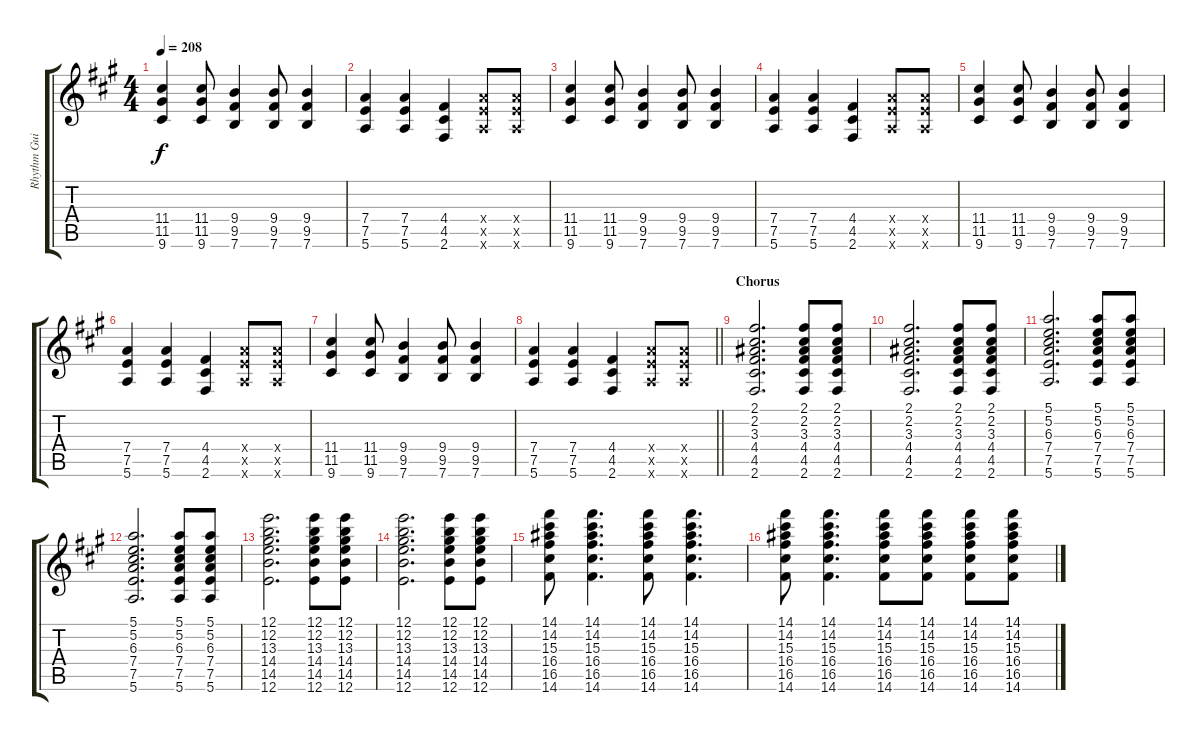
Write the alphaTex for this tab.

\track ("Rhythm Guitar" "Rhythm Gui") {instrument overdrivenguitar}
\staff {score tabs}
\tuning (E4 B3 G3 D3 A2 E2) {hide}
\ts (4 4)
\tempo 208
\clef g2
\ks a
(11.4 11.5 9.6).4{dy f} (11.4 11.5 9.6).8 (9.4 9.5 7.6).4 (9.4 9.5 7.6).8 (9.4 9.5 7.6).4 |
(7.4 7.5 5.6).4 (7.4 7.5 5.6).4 (4.4 4.5 2.6).4 (7.4{x} 7.5{x} 5.6{x}).8 (7.4{x} 7.5{x} 5.6{x}).8 |
(11.4 11.5 9.6).4 (11.4 11.5 9.6).8 (9.4 9.5 7.6).4 (9.4 9.5 7.6).8 (9.4 9.5 7.6).4 |
(7.4 7.5 5.6).4 (7.4 7.5 5.6).4 (4.4 4.5 2.6).4 (7.4{x} 7.5{x} 5.6{x}).8 (7.4{x} 7.5{x} 5.6{x}).8 |
(11.4 11.5 9.6).4 (11.4 11.5 9.6).8 (9.4 9.5 7.6).4 (9.4 9.5 7.6).8 (9.4 9.5 7.6).4 |
(7.4 7.5 5.6).4 (7.4 7.5 5.6).4 (4.4 4.5 2.6).4 (7.4{x} 7.5{x} 5.6{x}).8 (7.4{x} 7.5{x} 5.6{x}).8 |
(11.4 11.5 9.6).4 (11.4 11.5 9.6).8 (9.4 9.5 7.6).4 (9.4 9.5 7.6).8 (9.4 9.5 7.6).4 |
\barLineRight lightlight
(7.4 7.5 5.6).4 (7.4 7.5 5.6).4 (4.4 4.5 2.6).4 (7.4{x} 7.5{x} 5.6{x}).8 (7.4{x} 7.5{x} 5.6{x}).8 |
\section ("" "Chorus")
(2.1 2.2 3.3 4.4 4.5 2.6).2{d instrument overdrivenguitar} (2.1 2.2 3.3 4.4 4.5 2.6).8 (2.1 2.2 3.3 4.4 4.5 2.6).8 |
(2.1 2.2 3.3 4.4 4.5 2.6).2{d} (2.1 2.2 3.3 4.4 4.5 2.6).8 (2.1 2.2 3.3 4.4 4.5 2.6).8 |
(5.1 5.2 6.3 7.4 7.5 5.6).2{d} (5.1 5.2 6.3 7.4 7.5 5.6).8 (5.1 5.2 6.3 7.4 7.5 5.6).8 |
(5.1 5.2 6.3 7.4 7.5 5.6).2{d} (5.1 5.2 6.3 7.4 7.5 5.6).8 (5.1 5.2 6.3 7.4 7.5 5.6).8 |
(12.1 12.2 13.3 14.4 14.5 12.6).2{d} (12.1 12.2 13.3 14.4 14.5 12.6).8 (12.1 12.2 13.3 14.4 14.5 12.6).8 |
(12.1 12.2 13.3 14.4 14.5 12.6).2{d} (12.1 12.2 13.3 14.4 14.5 12.6).8 (12.1 12.2 13.3 14.4 14.5 12.6).8 |
(14.1 14.2 15.3 16.4 16.5 14.6).8 (14.1 14.2 15.3 16.4 16.5 14.6).4{d} (14.1 14.2 15.3 16.4 16.5 14.6).8 (14.1 14.2 15.3 16.4 16.5 14.6).4{d} |
(14.1 14.2 15.3 16.4 16.5 14.6).8 (14.1 14.2 15.3 16.4 16.5 14.6).4{d} (14.1 14.2 15.3 16.4 16.5 14.6).8 (14.1 14.2 15.3 16.4 16.5 14.6).8 (14.1 14.2 15.3 16.4 16.5 14.6).8 (14.1 14.2 15.3 16.4 16.5 14.6).8
